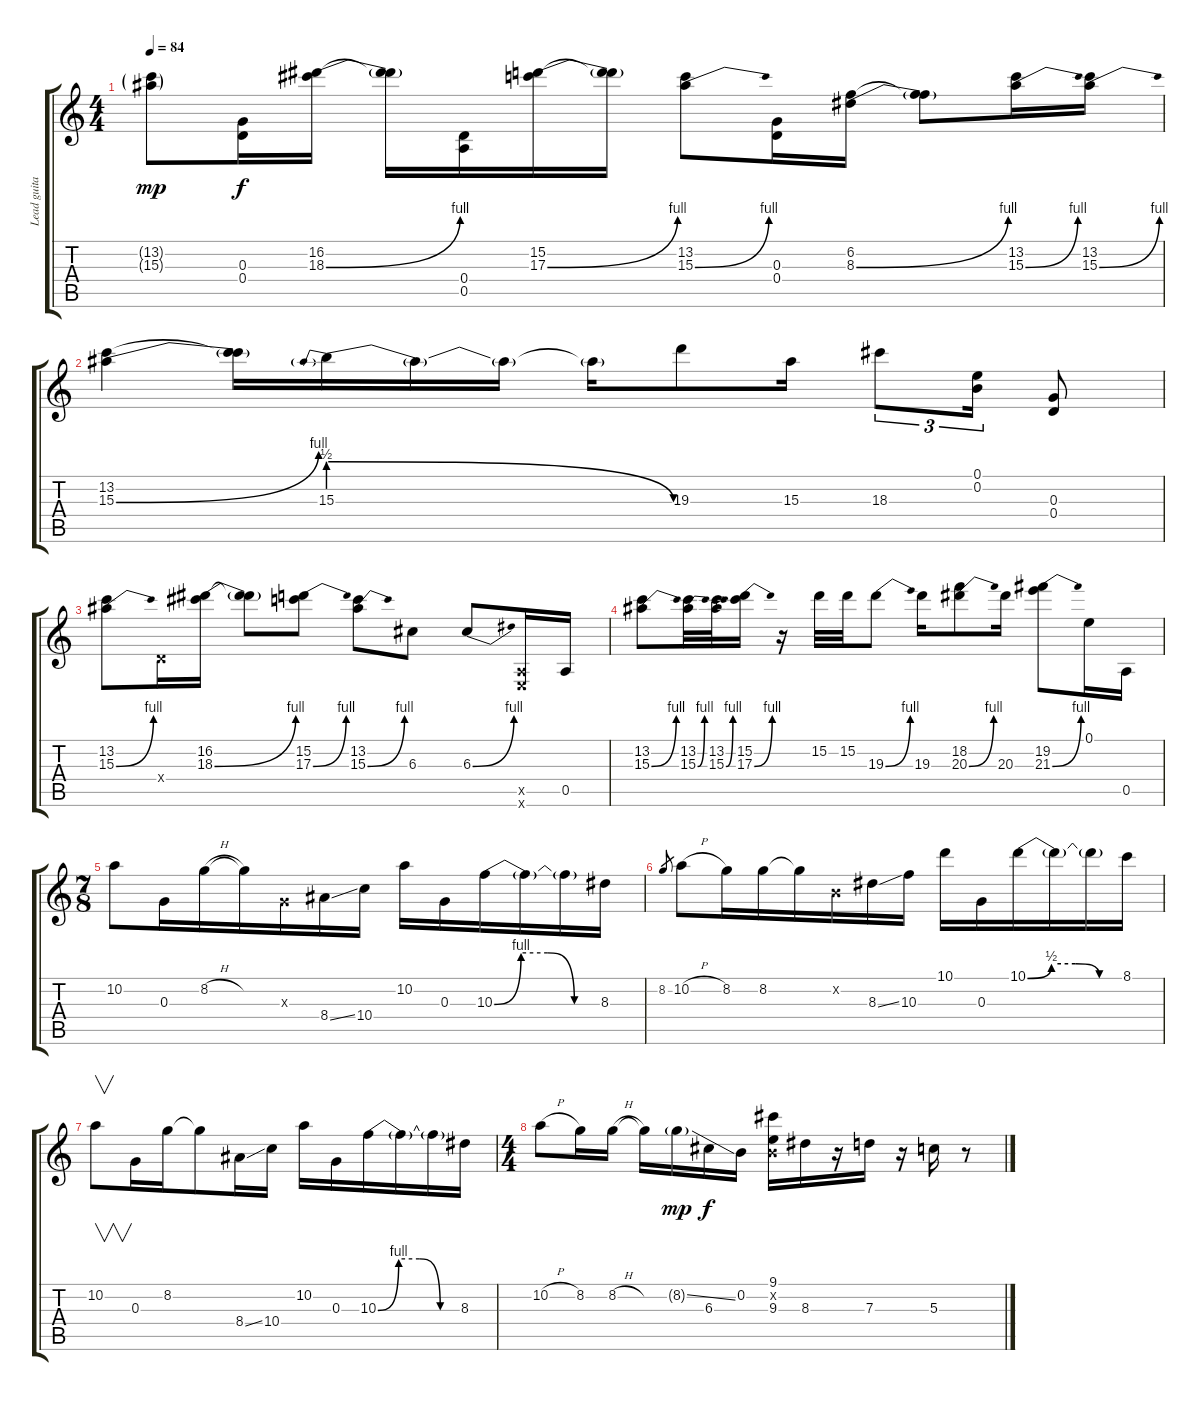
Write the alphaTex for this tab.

\track ("Lead guitar" "Lead guita") {instrument overdrivenguitar}
\staff {score tabs}
\tuning (E4 B3 G3 D3 A2 E2) {hide}
\ts (4 4)
\tempo 84
\clef g2
\ks c
(13.2{g} 15.3{g}).8{dy mp} (0.3 0.4).16{dy f} (16.2 18.3{be (bend 0 0 60 4)}).16 (16.2{t} 18.3{t}).16 (0.4 0.5).16 (15.2 17.3{be (bend 0 0 60 4)}).16 (15.2{t} 17.3{t}).16 (13.2 15.3{be (bend 0 0 60 4)}).8 (0.3 0.4).16 (6.2 8.3{be (bend 0 0 60 4)}).16 (6.2{t} 8.3{t}).8 (13.2 15.3{be (bend 0 0 60 4)}).16 (13.2 15.3{be (bend 0 0 60 4)}).16 |
(13.2 15.3{be (bend 0 0 60 4)}).4 (13.2{t} 15.3{t}).16 15.3{be (prebendrelease 0 2 60 0)}.16 15.3{t}.16 15.3{t}.16 15.3{t}.16 19.3.8 15.3.16 18.3.8{tu (3 2)} (0.1 0.2).16{tu (3 2)} (0.3 0.4).8 |
(13.2 15.3{be (bend 0 0 60 4)}).8 0.4{x}.16 (16.2 18.3{be (bend 0 0 60 4)}).16 (16.2{t} 18.3{t}).8 (15.2 17.3{be (bend 0 0 60 4)}).8 (13.2 15.3{be (bend 0 0 60 4)}).8 6.3.8 6.3{be (bend 0 0 60 4)}.8 (0.5{x} 0.6{x}).16 0.5.16 |
(13.2 15.3{be (bend 0 0 60 4)}).8 (13.2 15.3{be (bend 0 0 60 4)}).32 (13.2 15.3{be (bend 0 0 60 4)}).32 (15.2 17.3{be (bend 0 0 60 4)}).16 r.16 15.2.32 15.2.32 19.3{be (bend 0 0 60 4)}.8 19.3.16 (18.2 20.3{be (bend 0 0 60 4)}).8 20.3.16 (19.2 21.3{be (bend 0 0 60 4)}).8 0.1.16 0.5.16 |
\ts (7 8)
10.2.8 0.3.16 8.2{h}.16 8.2{t}.16 0.3{x}.16 8.4{ss}.16 10.4.16 10.2.16 0.3.16 10.3{be (custom 0 0 15 4 30 4 45 0 60 0)}.16 10.3{t}.16 10.3{t}.16 8.3.16 |
8.2.8{gr} 10.2{h}.8 8.2.16 8.2.16 8.2{t}.16 0.2{x}.16 8.3{ss}.16 10.3.16 10.1.16 0.3.16 10.1{be (custom 0 0 15 2 30 2 45 0 60 0)}.16 10.1{t}.16 10.1{t}.16 8.1.16 |
10.2.8{v} 0.3.16 8.2.16 8.2{t}.8 8.4{ss}.16 10.4.16 10.2.16 0.3.16 10.3{be (custom 0 0 15 4 30 4 45 0 60 0)}.16 10.3{t}.16 10.3{t}.16 8.3.16 |
\ts (4 4)
10.2{h}.8 8.2.16 8.2{h}.16 8.2{t}.16 8.2{ss g}.16{dy mp} 6.3.16{dy f} 0.2.16 (9.1 0.2{x} 9.3).16 8.3.16 r.16 7.3.16 r.16 5.3.16 r.8
